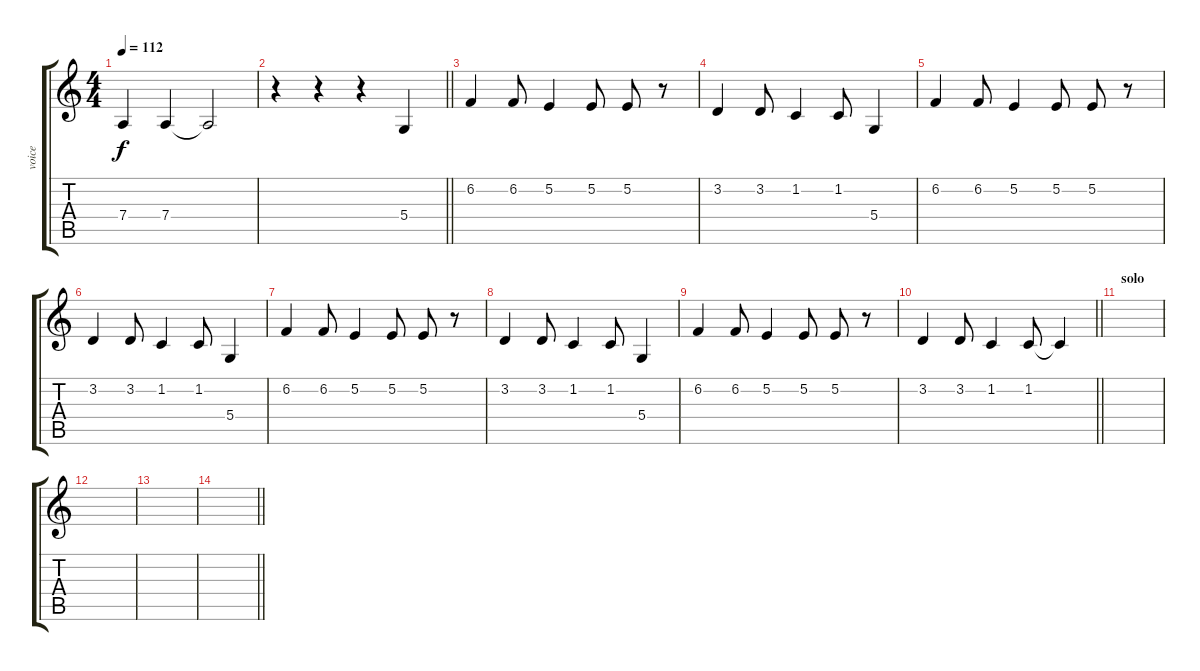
\track ("voice" "voice") {instrument lead6voice}
\staff {score tabs}
\tuning (E4 B3 G3 D3 A2 E2) {hide}
\ts (4 4)
\tempo 112
\clef g2
\ks c
7.4.4{dy f} 7.4.4 7.4{t}.2 |
\barLineRight lightlight
r.4 r.4 r.4 5.4.4 |
6.2.4 6.2.8 5.2.4 5.2.8 5.2.8 r.8 |
3.2.4 3.2.8 1.2.4 1.2.8 5.4.4 |
6.2.4 6.2.8 5.2.4 5.2.8 5.2.8 r.8 |
3.2.4 3.2.8 1.2.4 1.2.8 5.4.4 |
6.2.4 6.2.8 5.2.4 5.2.8 5.2.8 r.8 |
3.2.4 3.2.8 1.2.4 1.2.8 5.4.4 |
6.2.4 6.2.8 5.2.4 5.2.8 5.2.8 r.8 |
\barLineRight lightlight
3.2.4 3.2.8 1.2.4 1.2.8 1.2{t}.4 |
\section ("" "solo")
|
|
|
\barLineRight lightlight
